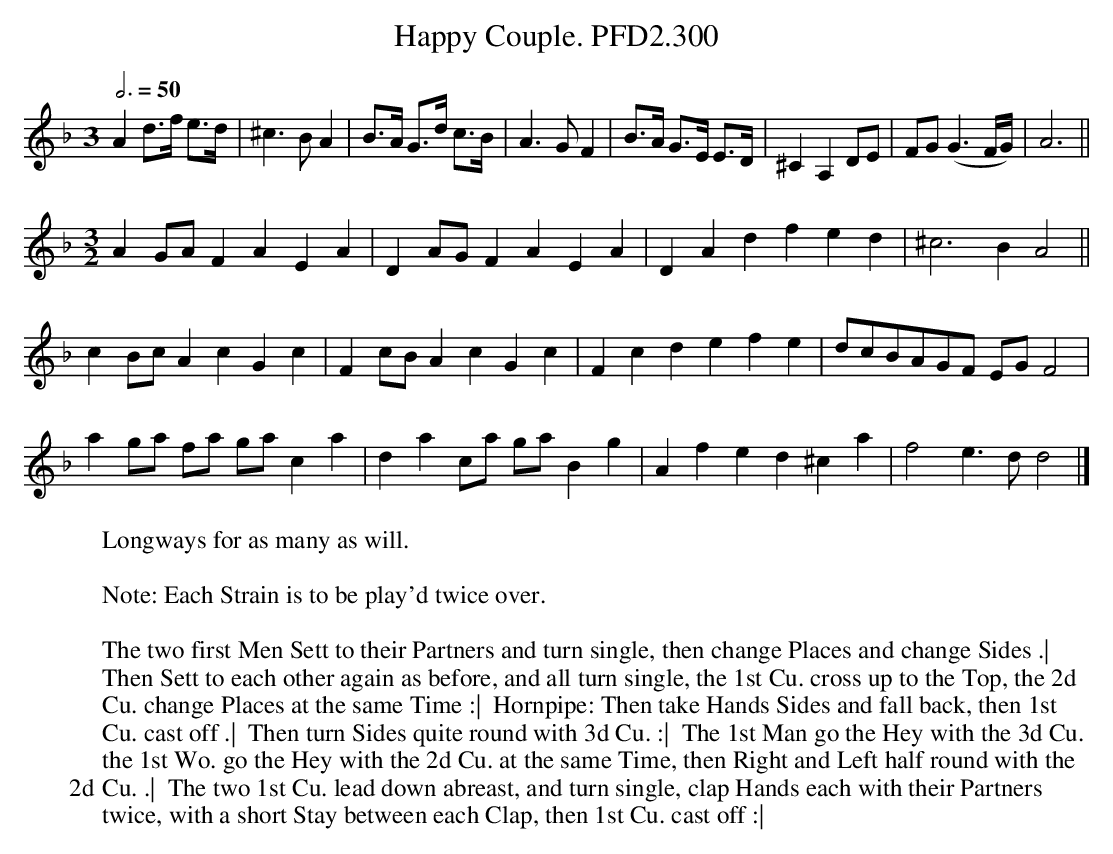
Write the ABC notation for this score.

X:1
T:Happy Couple. PFD2.300
W:Longways for as many as will.
L:1/4
M:3
Q:3/4=50
K:Dm
A d/>f/ e/>d/|^c3/B/A|B/>A/ G/>d/ c/>B/|A3/G/F|B/>A/ G/>E/ E/>D/|^CA, D/E/|F/G/ (G3/F//G//)|A3||
M:3/2
A G/A/F AEA|D A/G/F AEA|DAd fed|^c3 BA2||
c B/c/A cGc|F c/B/AcGc|Fcd efe|d/c/B/A/G/F/ E/G/F2|
a g/a/ f/a/ g/a/ ca |da c/a/ g/a/ Bg|Afed^ca|f2e>d d2 |]
W:
W: Note: Each Strain is to be play'd twice over.
W:
W: The two first Men Sett to their Partners and turn single, then change Places and change Sides .|
W: Then Sett to each other again as before, and all turn single, the 1st Cu. cross up to the Top, the 2d
W: Cu. change Places at the same Time :|  Hornpipe: Then take Hands Sides and fall back, then 1st
W: Cu. cast off .|  Then turn Sides quite round with 3d Cu. :|  The 1st Man go the Hey with the 3d Cu.
W: the 1st Wo. go the Hey with the 2d Cu. at the same Time, then Right and Left half round with the
W: 2d Cu. .|  The two 1st Cu. lead down abreast, and turn single, clap Hands each with their Partners
W: twice, with a short Stay between each Clap, then 1st Cu. cast off :|
